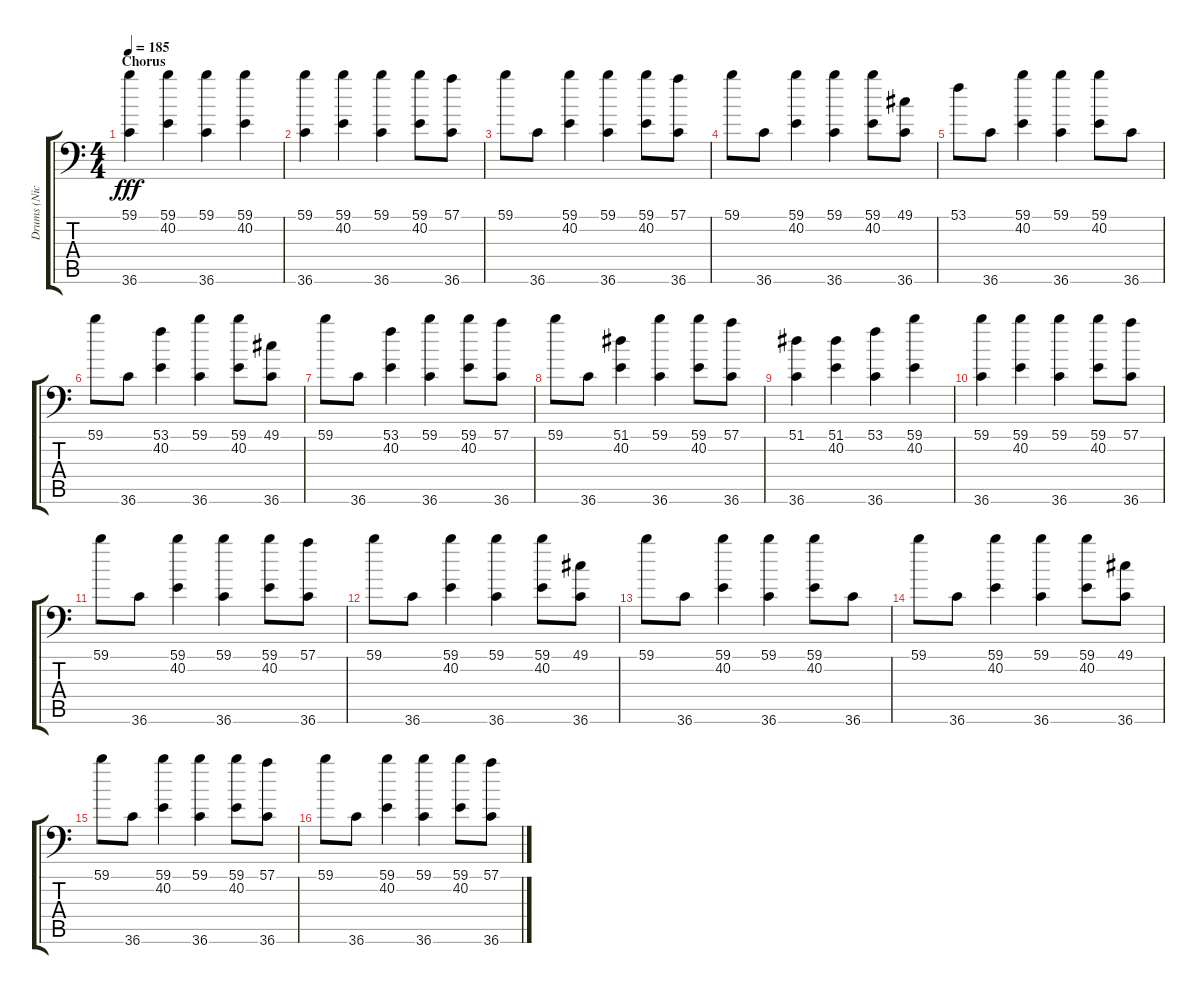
\track ("Drums (Nicko McBrain" "Drums (Nic") {instrument acousticgrandpiano}
\staff {score tabs}
\tuning (C-1 C-1 C-1 C-1 C-1 C-1) {hide}
\ts (4 4)
\section ("" "Chorus")
\tempo 185
\clef f4
\ks c
(59.1 36.6).4{dy fff} (59.1 40.2).4 (59.1 36.6).4 (59.1 40.2).4 |
(59.1 36.6).4 (59.1 40.2).4 (59.1 36.6).4 (59.1 40.2).8 (57.1 36.6).8 |
59.1.8 36.6.8 (59.1 40.2).4 (59.1 36.6).4 (59.1 40.2).8 (57.1 36.6).8 |
59.1.8 36.6.8 (59.1 40.2).4 (59.1 36.6).4 (59.1 40.2).8 (49.1 36.6).8 |
53.1.8 36.6.8 (59.1 40.2).4 (59.1 36.6).4 (59.1 40.2).8 36.6.8 |
59.1.8 36.6.8 (53.1 40.2).4 (59.1 36.6).4 (59.1 40.2).8 (49.1 36.6).8 |
59.1.8 36.6.8 (53.1 40.2).4 (59.1 36.6).4 (59.1 40.2).8 (57.1 36.6).8 |
59.1.8 36.6.8 (51.1 40.2).4 (59.1 36.6).4 (59.1 40.2).8 (57.1 36.6).8 |
(51.1 36.6).4 (51.1 40.2).4 (53.1 36.6).4 (59.1 40.2).4 |
(59.1 36.6).4 (59.1 40.2).4 (59.1 36.6).4 (59.1 40.2).8 (57.1 36.6).8 |
59.1.8 36.6.8 (59.1 40.2).4 (59.1 36.6).4 (59.1 40.2).8 (57.1 36.6).8 |
59.1.8 36.6.8 (59.1 40.2).4 (59.1 36.6).4 (59.1 40.2).8 (49.1 36.6).8 |
59.1.8 36.6.8 (59.1 40.2).4 (59.1 36.6).4 (59.1 40.2).8 36.6.8 |
59.1.8 36.6.8 (59.1 40.2).4 (59.1 36.6).4 (59.1 40.2).8 (49.1 36.6).8 |
59.1.8 36.6.8 (59.1 40.2).4 (59.1 36.6).4 (59.1 40.2).8 (57.1 36.6).8 |
59.1.8 36.6.8 (59.1 40.2).4 (59.1 36.6).4 (59.1 40.2).8 (57.1 36.6).8
